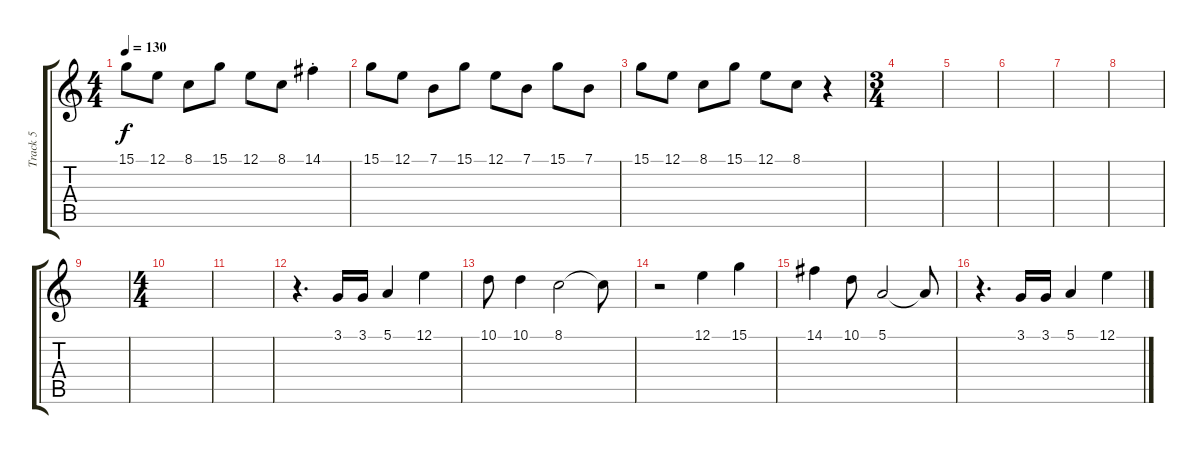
\track ("Track 5" "Track 5") {instrument accordion}
\staff {score tabs}
\tuning (E4 B3 G3 D3 A2 E2) {hide}
\ts (4 4)
\tempo 130
\clef g2
\ks c
15.1.8{dy f} 12.1.8 8.1.8 15.1.8 12.1.8 8.1.8 14.1{st}.4 |
15.1.8 12.1.8 7.1.8 15.1.8 12.1.8 7.1.8 15.1.8 7.1.8 |
15.1.8 12.1.8 8.1.8 15.1.8 12.1.8 8.1.8 r.4 |
\ts (3 4)
|
|
|
|
|
|
\ts (4 4)
|
|
r.4{d} 3.1.16 3.1.16 5.1.4 12.1.4 |
10.1.8 10.1.4 8.1.2 8.1{t}.8 |
r.2 12.1.4 15.1.4 |
14.1.4 10.1.8 5.1.2 5.1{t}.8 |
r.4{d} 3.1.16 3.1.16 5.1.4 12.1.4
